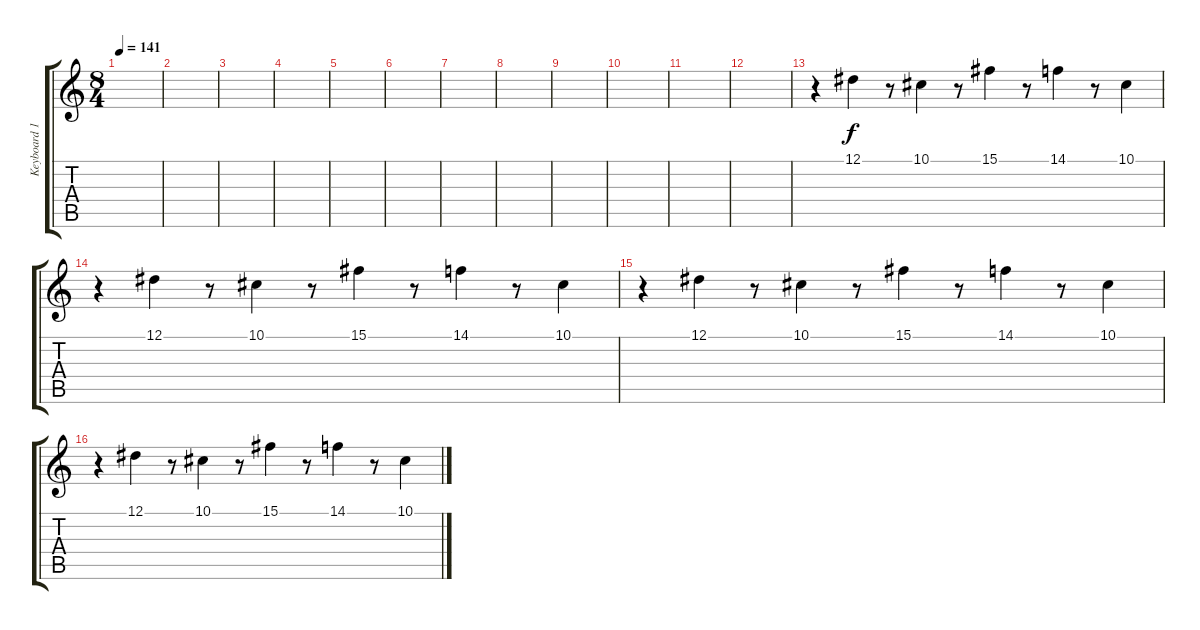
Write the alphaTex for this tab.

\track ("Keyboard 1" "Keyboard 1") {instrument pad1newage}
\staff {score tabs}
\tuning (Eb4 Bb3 Gb3 Db3 Ab2 Eb2) {hide}
\ts (8 4)
\tempo 141
\clef g2
\ks c
|
|
|
|
|
|
|
|
|
|
|
|
r.4 12.1.4 r.8 10.1.4 r.8 15.1.4 r.8 14.1.4 r.8 10.1.4 |
r.4 12.1.4 r.8 10.1.4 r.8 15.1.4 r.8 14.1.4 r.8 10.1.4 |
r.4 12.1.4 r.8 10.1.4 r.8 15.1.4 r.8 14.1.4 r.8 10.1.4 |
r.4 12.1.4 r.8 10.1.4 r.8 15.1.4 r.8 14.1.4 r.8 10.1.4
